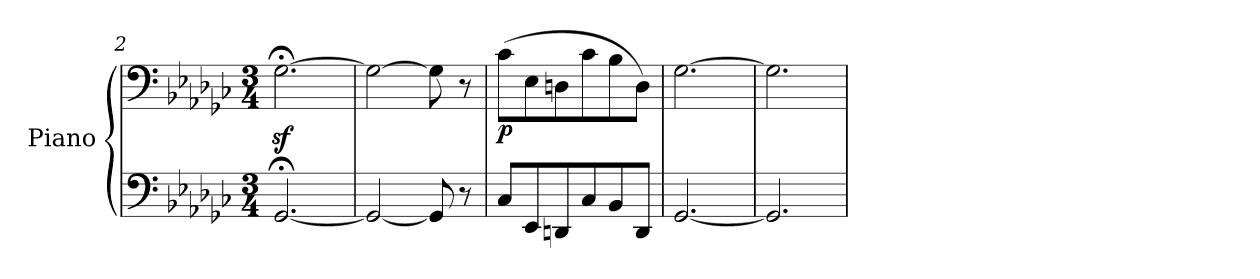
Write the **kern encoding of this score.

**kern	**kern	**dynam
*part1	*part1	*part1
*staff2	*staff1	*staff1/2
*I"Piano	*	*
*I'Pno.	*	*
*clefF4	*clefF4	*
*k[b-e-a-d-g-c-]	*k[b-e-a-d-g-c-]	*
*M3/4	*M3/4	*
=2	=2	=2
[2.GG-;</	[2.G-z<;<\	.
=3	=3	=3
2GG-/_	2G-\_	.
8GG-/]	8G-\]	.
8r	8r	.
=4	=4	=4
!	!	!LO:DY:b
8C-/L	(>8c-\L	p
8EE-/	8E-\	.
8DDn/	8Dn\	.
8C-/	8c-\	.
8BB-/	8B-\	.
8DD/J	8D\J)	.
=5	=5	=5
[2.GG-/	[2.G-\	.
=6	=6	=6
2.GG-/]	2.G-\]	.
=	=	=
*-	*-	*-
